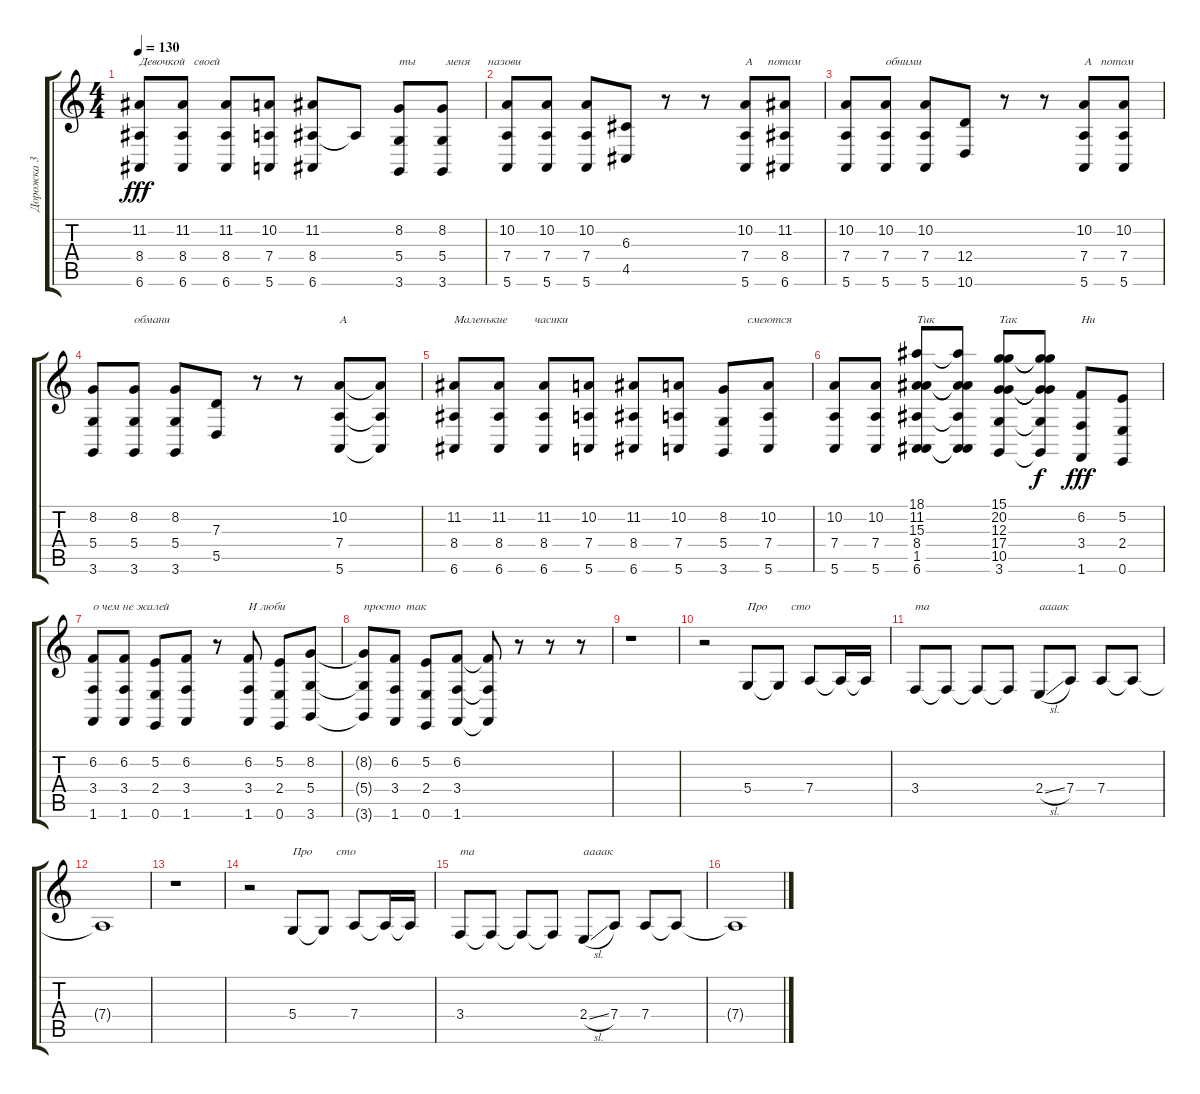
\track ("Дорожка 3" "Дорожка 3") {instrument bassoon}
\staff {score tabs}
\tuning (E4 B3 G3 D3 A2 E2) {hide}
\ts (4 4)
\tempo 130
\clef g2
\ks c
(11.2 8.4 6.6).8{txt "Девочкой   своей" dy fff} (11.2 8.4 6.6).8 (11.2 8.4 6.6).8 (10.2 7.4 5.6).8 (11.2 8.4 6.6).8 8.4{t}.8 (8.2 5.4 3.6).8{txt "ты          меня      назови"} (8.2 5.4 3.6).8 |
(10.2 7.4 5.6).8 (10.2 7.4 5.6).8 (10.2 7.4 5.6).8 (6.3 4.5).8 r.8 r.8 (10.2 7.4 5.6).8{txt "А     потом       "} (11.2 8.4 6.6).8 |
(10.2 7.4 5.6).8 (10.2 7.4 5.6).8{txt "обними"} (10.2 7.4 5.6).8 (12.4 10.6).8 r.8 r.8 (10.2 7.4 5.6).8{txt "А   потом"} (10.2 7.4 5.6).8 |
(8.2 5.4 3.6).8 (8.2 5.4 3.6).8{txt "обмани"} (8.2 5.4 3.6).8 (7.3 5.5).8 r.8 r.8 (10.2 7.4 5.6).8{txt "А"} (10.2{t} 7.4{t} 5.6{t}).8 |
(11.2 8.4 6.6).8{txt "Маленькие         часики"} (11.2 8.4 6.6).8 (11.2 8.4 6.6).8 (10.2 7.4 5.6).8 (11.2 8.4 6.6).8 (10.2 7.4 5.6).8 (8.2 5.4 3.6).8{txt "        смеются"} (10.2 7.4 5.6).8 |
(10.2 7.4 5.6).8 (10.2 7.4 5.6).8 (18.1 11.2 15.3 8.4 1.5 6.6).8{txt "Тик" instrument musicbox} (18.1{t} 11.2{t} 15.3{t} 8.4{t} 1.5{t} 6.6{t}).8 (15.1 20.2 12.3 17.4 10.5 3.6).8{txt "Так"} (15.1{t} 20.2{t} 12.3{t} 17.4{t} 10.5{t} 3.6{t}).8{dy f instrument bassoon} (6.2 3.4 1.6).8{txt "Ни" dy fff} (5.2 2.4 0.6).8 |
(6.2 3.4 1.6).8{txt "о чем не жалей"} (6.2 3.4 1.6).8 (5.2 2.4 0.6).8 (6.2 3.4 1.6).8 r.8 (6.2 3.4 1.6).8{txt "И люби"} (5.2 2.4 0.6).8 (8.2 5.4 3.6).8 |
(8.2{t} 5.4{t} 3.6{t}).8{txt "просто  так"} (6.2 3.4 1.6).8 (5.2 2.4 0.6).8 (6.2 3.4 1.6).8 (6.2{t} 3.4{t} 1.6{t}).8 r.8 r.8 r.8 |
r.1 |
r.2 5.4.8{txt "Про        сто"} 5.4{t}.8 7.4.8 7.4{t}.16 7.4{t}.16 |
3.4.8{txt "та"} 3.4{t}.8 3.4{t}.8 3.4{t}.8 2.4{sl}.8{txt "аааак"} 7.4.8 7.4.8 7.4{t}.8 |
7.4{t}.1 |
r.1 |
r.2 5.4.8{txt "Про        сто"} 5.4{t}.8 7.4.8 7.4{t}.16 7.4{t}.16 |
3.4.8{txt "та"} 3.4{t}.8 3.4{t}.8 3.4{t}.8 2.4{sl}.8{txt "аааак"} 7.4.8 7.4.8 7.4{t}.8 |
7.4{t}.1
